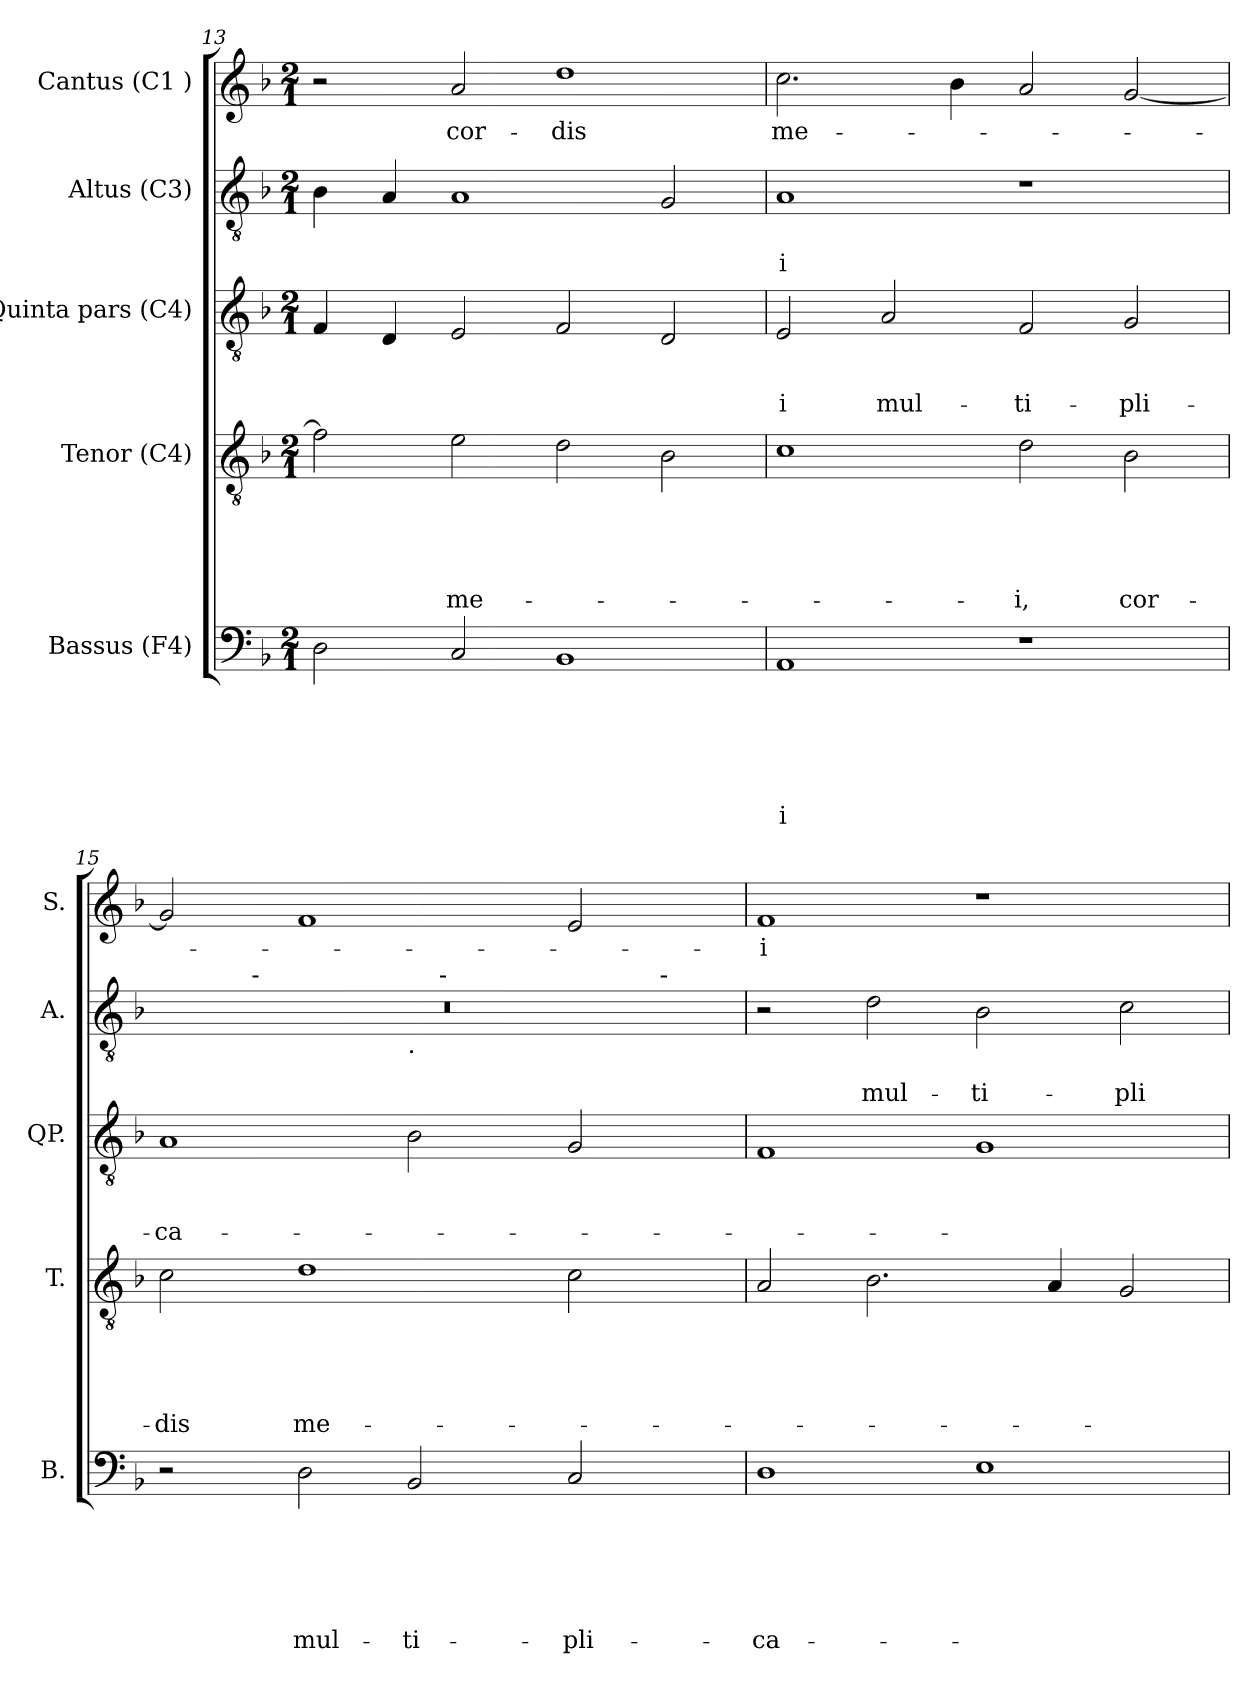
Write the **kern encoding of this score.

**kern	**text	**text	**text	**text	**text	**text	**kern	**text	**text	**text	**text	**text	**kern	**text	**text	**text	**kern	**text	**text	**kern	**text
*part5	*part5	*part5	*part5	*part5	*part5	*part5	*part4	*part4	*part4	*part4	*part4	*part4	*part3	*part3	*part3	*part3	*part2	*part2	*part2	*part1	*part1
*staff5	*staff5	*staff5	*staff5	*staff5	*staff5	*staff5	*staff4	*staff4	*staff4	*staff4	*staff4	*staff4	*staff3	*staff3	*staff3	*staff3	*staff2	*staff2	*staff2	*staff1	*staff1
*I"Bassus (F4)	*	*	*	*	*	*	*I"Tenor (C4)	*	*	*	*	*	*I"Quinta pars (C4)	*	*	*	*I"Altus (C3)	*	*	*I"Cantus (C1 )	*
*I'B.	*	*	*	*	*	*	*I'T.	*	*	*	*	*	*I'QP.	*	*	*	*I'A.	*	*	*I'S.	*
*clefF4	*	*	*	*	*	*	*clefGv2	*	*	*	*	*	*clefGv2	*	*	*	*clefGv2	*	*	*clefG2	*
*k[b-]	*	*	*	*	*	*	*k[b-]	*	*	*	*	*	*k[b-]	*	*	*	*k[b-]	*	*	*k[b-]	*
*F:	*	*	*	*	*	*	*F:	*	*	*	*	*	*F:	*	*	*	*F:	*	*	*F:	*
*M2/1	*	*	*	*	*	*	*M2/1	*	*	*	*	*	*M2/1	*	*	*	*M2/1	*	*	*M2/1	*
=13	=13	=13	=13	=13	=13	=13	=13	=13	=13	=13	=13	=13	=13	=13	=13	=13	=13	=13	=13	=13	=13
2D\	.	.	.	.	.	.	2f\]	.	.	.	.	.	4F/	.	.	.	4B-\	.	.	2r	.
.	.	.	.	.	.	.	.	.	.	.	.	.	4D/	.	.	.	4A/	.	.	.	.
!	!	!	!	!	!	!	!	!	!	!	!	!LO:LY:b:rj	!	!	!	!	!	!	!	!	!LO:LY:b:rj
2C/	.	.	.	.	.	.	2e\	.	.	.	.	me-	2E/	.	.	.	1A	.	.	2a/	cor-
!	!	!	!	!	!	!	!	!	!	!	!	!	!	!	!	!	!	!	!	!	!LO:LY:b:rj
1BB-	.	.	.	.	.	.	2d\	.	.	.	.	.	2F/	.	.	.	.	.	.	1dd	-dis
.	.	.	.	.	.	.	2B-\	.	.	.	.	.	2D/	.	.	.	2G/	.	.	.	.
=14	=14	=14	=14	=14	=14	=14	=14	=14	=14	=14	=14	=14	=14	=14	=14	=14	=14	=14	=14	=14	=14
!	!	!	!	!	!	!LO:LY:b	!	!	!	!	!	!	!	!	!	!LO:LY:b	!	!	!LO:LY:b	!	!LO:LY:b:rj
1AA	.	.	.	.	.	-i	1c	.	.	.	.	.	2E/	.	.	-i	1A	.	-i	2.cc\	me-
!	!	!	!	!	!	!	!	!	!	!	!	!	!	!	!	!LO:LY:b	!	!	!	!	!
.	.	.	.	.	.	.	.	.	.	.	.	.	2A/	.	.	mul-	.	.	.	.	.
.	.	.	.	.	.	.	.	.	.	.	.	.	.	.	.	.	.	.	.	4b-\	.
!	!	!	!	!	!	!	!	!	!	!	!	!LO:LY:b:rj	!	!	!	!LO:LY:b	!	!	!	!	!
1r	.	.	.	.	.	.	2d\	.	.	.	.	-i,	2F/	.	.	-ti-	1r	.	.	2a/	.
!	!	!	!	!	!	!	!	!	!	!	!	!LO:LY:b:rj	!	!	!	!LO:LY:b	!	!	!	!	!
.	.	.	.	.	.	.	2B-\	.	.	.	.	cor-	2G/	.	.	-pli-	.	.	.	[>2g/	.
!!LO:PB:g=z
=15	=15	=15	=15	=15	=15	=15	=15	=15	=15	=15	=15	=15	=15	=15	=15	=15	=15	=15	=15	=15	=15
!	!	!	!	!	!	!	!	!	!	!	!	!LO:LY:b:rj	!	!	!	!LO:LY:b	!	!	!	!	!
*	*	*	*	*	*	*	*	*	*	*	*	*	*	*	*	*	*^	*	*	*	*
*	*	*	*	*	*	*	*	*	*	*	*	*	*	*	*	*	*	*^	*	*	*	*
*	*	*	*	*	*	*	*	*	*	*	*	*	*	*	*	*	*	*	*^	*	*	*	*
*	*	*	*	*	*	*	*	*	*	*	*	*	*	*	*	*	*	*	*	*^	*	*	*	*
2r	.	.	.	.	.	.	2c\	.	.	.	.	-dis	1A	.	.	-ca-	0r	4.ryy	1ryy	1ryy	1ryy	.	.	2g/]	.
!	!	!	!	!	!	!	!	!	!	!	!	!	!	!	!	!	!	!LO:TX:a:t=-	!	!	!	!	!	!	!
.	.	.	.	.	.	.	.	.	.	.	.	.	.	.	.	.	.	1ryy	.	.	.	.	.	.	.
!	!	!	!	!	!	!LO:LY:b	!	!	!	!	!	!LO:LY:b:rj	!	!	!	!	!	!	!	!	!	!	!	!	!
2D\	.	.	.	.	.	mul-	1d	.	.	.	.	me-	.	.	.	.	.	.	.	.	.	.	.	1f	.
!	!	!	!	!	!	!	!	!	!	!	!	!	!	!	!	!	!	!	!LO:TX:b:t=.	!	!	!	!	!	!
!	!	!	!	!	!	!LO:LY:b	!	!	!	!	!	!	!	!	!	!	!	!	!	!	!	!	!	!	!
2BB-/	.	.	.	.	.	-ti-	.	.	.	.	.	.	2B-\	.	.	.	.	.	1ryy	16ryy	2ryy	.	.	.	.
!	!	!	!	!	!	!	!	!	!	!	!	!	!	!	!	!	!	!	!	!LO:TX:a:t=-	!	!	!	!	!
.	.	.	.	.	.	.	.	.	.	.	.	.	.	.	.	.	.	.	.	2...ryy	.	.	.	.	.
.	.	.	.	.	.	.	.	.	.	.	.	.	.	.	.	.	.	2ryy	.	.	.	.	.	.	.
!	!	!	!	!	!	!LO:LY:b	!	!	!	!	!	!	!	!	!	!	!	!	!	!	!	!	!	!	!
2C/	.	.	.	.	.	-pli-	2c\	.	.	.	.	.	2G/	.	.	.	.	.	.	.	4ryy	.	.	2e/	.
.	.	.	.	.	.	.	.	.	.	.	.	.	.	.	.	.	.	.	.	.	32ryy	.	.	.	.
!	!	!	!	!	!	!	!	!	!	!	!	!	!	!	!	!	!	!	!	!	!LO:TX:a:t=-	!	!	!	!
.	.	.	.	.	.	.	.	.	.	.	.	.	.	.	.	.	.	.	.	.	8..ryy	.	.	.	.
.	.	.	.	.	.	.	.	.	.	.	.	.	.	.	.	.	.	8ryy	.	.	.	.	.	.	.
=16	=16	=16	=16	=16	=16	=16	=16	=16	=16	=16	=16	=16	=16	=16	=16	=16	=16	=16	=16	=16	=16	=16	=16	=16	=16
!	!	!	!	!	!	!LO:LY:b	!	!	!	!	!	!	!	!	!	!	!	!	!	!	!	!	!	!	!LO:LY:b:rj
*	*	*	*	*	*	*	*	*	*	*	*	*	*	*	*	*	*v	*v	*v	*v	*v	*	*	*	*
1D	.	.	.	.	.	-ca-	2A/	.	.	.	.	.	1F	.	.	.	2r	.	.	1f	-i
!	!	!	!	!	!	!	!	!	!	!	!	!	!	!	!	!	!	!	!LO:LY:b	!	!
.	.	.	.	.	.	.	2.B-\	.	.	.	.	.	.	.	.	.	2d\	.	mul-	.	.
!	!	!	!	!	!	!	!	!	!	!	!	!	!	!	!	!	!	!	!LO:LY:b	!	!
1E	.	.	.	.	.	.	.	.	.	.	.	.	1G	.	.	.	2B-\	.	-ti-	1r	.
.	.	.	.	.	.	.	4A/	.	.	.	.	.	.	.	.	.	.	.	.	.	.
!	!	!	!	!	!	!	!	!	!	!	!	!	!	!	!	!	!	!	!LO:LY:b	!	!
.	.	.	.	.	.	.	2G/	.	.	.	.	.	.	.	.	.	2c\	.	-pli-	.	.
=	=	=	=	=	=	=	=	=	=	=	=	=	=	=	=	=	=	=	=	=	=
*-	*-	*-	*-	*-	*-	*-	*-	*-	*-	*-	*-	*-	*-	*-	*-	*-	*-	*-	*-	*-	*-
